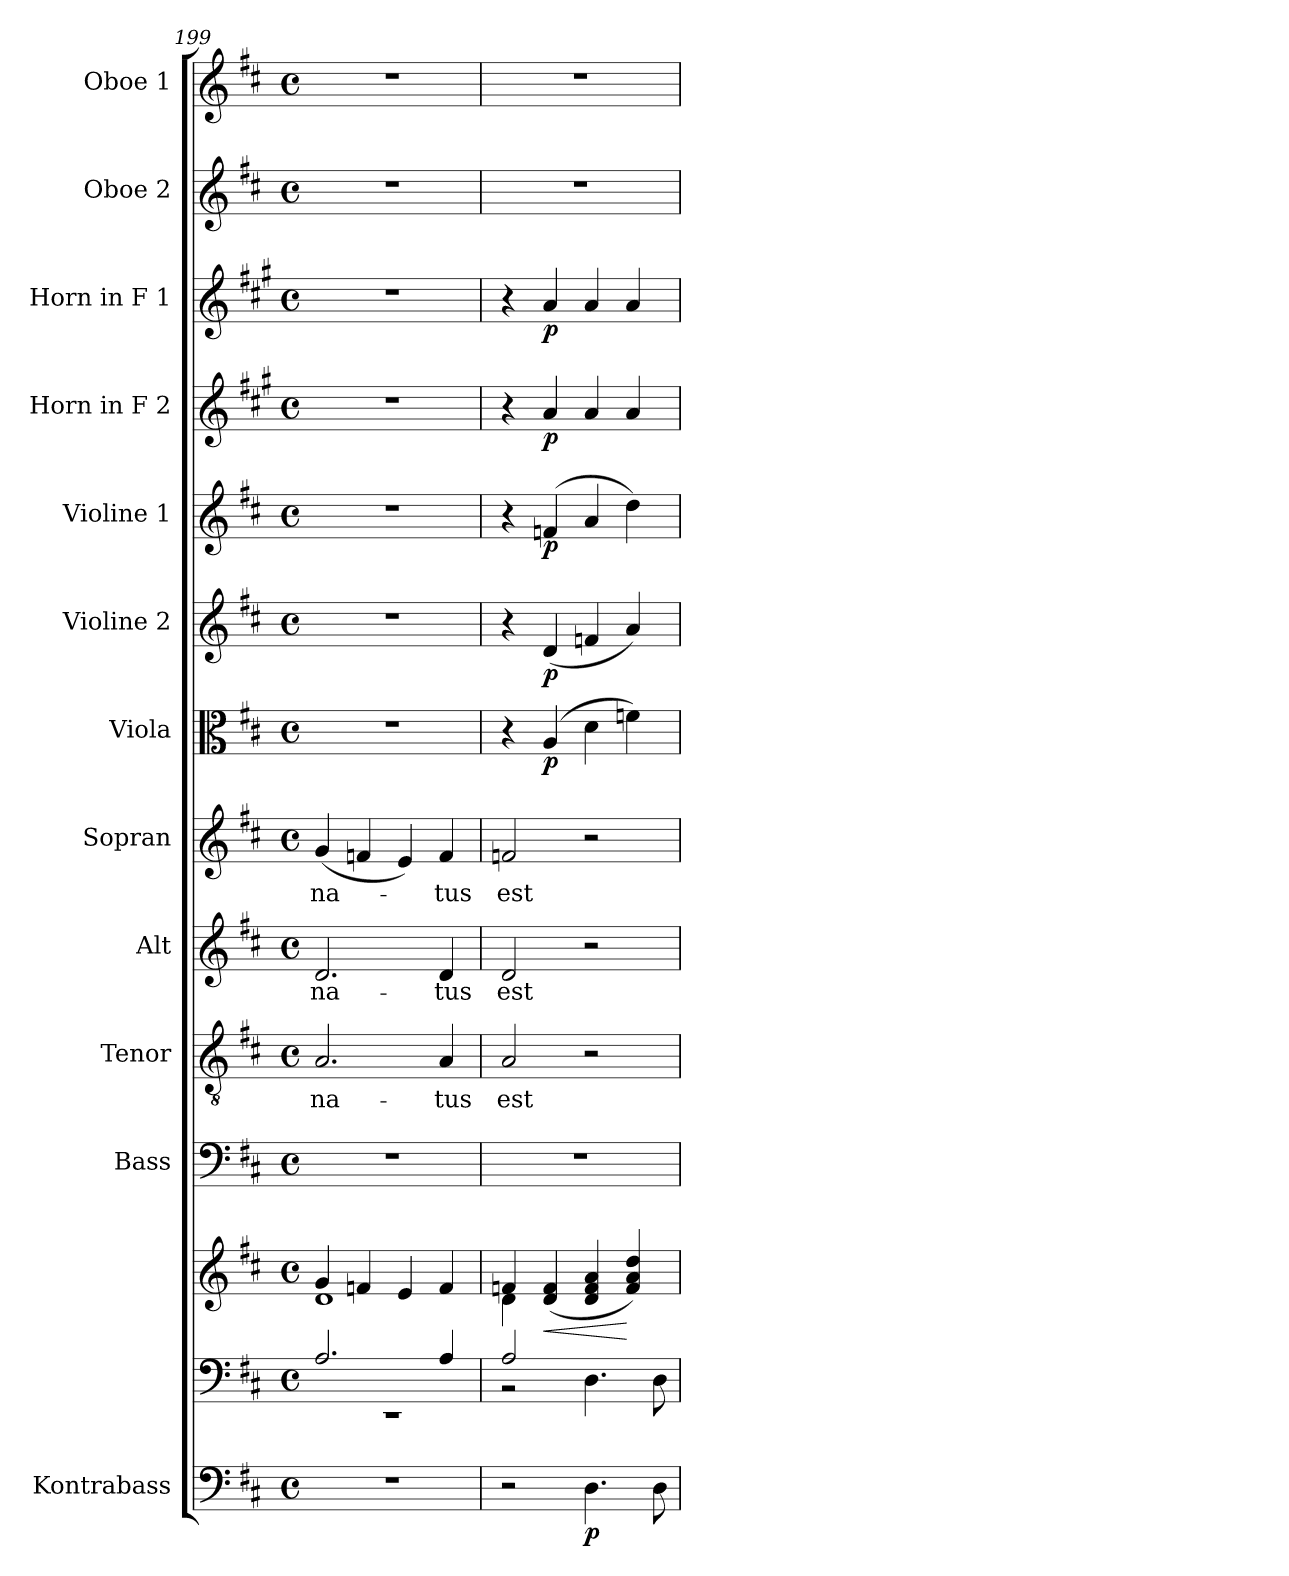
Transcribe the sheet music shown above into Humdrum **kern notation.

**kern	**dynam	**kern	**kern	**dynam	**kern	**kern	**text	**kern	**text	**kern	**text	**kern	**dynam	**kern	**dynam	**kern	**dynam	**kern	**dynam	**kern	**dynam	**kern	**kern
*part13	*part13	*part12	*part12	*part12	*part11	*part10	*part10	*part9	*part9	*part8	*part8	*part7	*part7	*part6	*part6	*part5	*part5	*part4	*part4	*part3	*part3	*part2	*part1
*staff14	*staff14	*staff13	*staff12	*staff12/13	*staff11	*staff10	*staff10	*staff9	*staff9	*staff8	*staff8	*staff7	*staff7	*staff6	*staff6	*staff5	*staff5	*staff4	*staff4	*staff3	*staff3	*staff2	*staff1
*I"Kontrabass	*	*	*	*	*I"Bass	*I"Tenor	*	*I"Alt	*	*I"Sopran	*	*I"Viola	*	*I"Violine 2	*	*I"Violine 1	*	*I"Horn in F 2	*	*I"Horn in F 1	*	*I"Oboe 2	*I"Oboe 1
*I'Kb.	*	*	*	*	*I'B.	*I'T.	*	*I'A.	*	*I'S.	*	*I'Vla.	*	*I'Vl. 2	*	*I'Vl. 1	*	*	*	*	*	*I'Ob. 2	*I'Ob. 1
*clefF4	*	*clefF4	*clefG2	*	*clefF4	*clefGv2	*	*clefG2	*	*clefG2	*	*clefC3	*	*clefG2	*	*clefG2	*	*clefG2	*	*clefG2	*	*clefG2	*clefG2
*ITrd7c12	*	*	*	*	*	*	*	*	*	*	*	*	*	*	*	*	*	*ITrd4c7	*	*ITrd4c7	*	*	*
*k[f#c#]	*	*k[f#c#]	*k[f#c#]	*	*k[f#c#]	*k[f#c#]	*	*k[f#c#]	*	*k[f#c#]	*	*k[f#c#]	*	*k[f#c#]	*	*k[f#c#]	*	*k[f#c#]	*	*k[f#c#]	*	*k[f#c#]	*k[f#c#]
*D:	*	*D:	*D:	*	*D:	*D:	*	*D:	*	*D:	*	*D:	*	*D:	*	*D:	*	*D:	*	*D:	*	*D:	*D:
*M4/4	*	*M4/4	*M4/4	*	*M4/4	*M4/4	*	*M4/4	*	*M4/4	*	*M4/4	*	*M4/4	*	*M4/4	*	*M4/4	*	*M4/4	*	*M4/4	*M4/4
*met(c)	*	*met(c)	*met(c)	*	*met(c)	*met(c)	*	*met(c)	*	*met(c)	*	*met(c)	*	*met(c)	*	*met(c)	*	*met(c)	*	*met(c)	*	*met(c)	*met(c)
=199	=199	=199	=199	=199	=199	=199	=199	=199	=199	=199	=199	=199	=199	=199	=199	=199	=199	=199	=199	=199	=199	=199	=199
*	*	*^	*^	*	*	*	*	*	*	*	*	*	*	*	*	*	*	*	*	*	*	*	*
!	!	!	!	!	!	!	!	!	!LO:LY:b	!	!LO:LY:b	!	!LO:LY:b	!	!	!	!	!	!	!	!	!	!	!	!
1r	.	2.A!/	1rEE	4g!/	1d!	.	1r	2.A/	-na-	2.d/	-na-	(<4g/	-na-	1r	.	1r	.	1r	.	1r	.	1r	.	1r	1r
.	.	.	.	4fn!/	.	.	.	.	.	.	.	4fn/	.	.	.	.	.	.	.	.	.	.	.	.	.
.	.	.	.	4e!/	.	.	.	.	.	.	.	4e/)	.	.	.	.	.	.	.	.	.	.	.	.	.
!	!	!	!	!	!	!	!	!	!LO:LY:b	!	!LO:LY:b	!	!LO:LY:b	!	!	!	!	!	!	!	!	!	!	!	!
.	.	4A!/	.	4f!/	.	.	.	4A/	-tus	4d/	-tus	4f/	-tus	.	.	.	.	.	.	.	.	.	.	.	.
!!LO:PB:g=z
=200	=200	=200	=200	=200	=200	=200	=200	=200	=200	=200	=200	=200	=200	=200	=200	=200	=200	=200	=200	=200	=200	=200	=200	=200	=200
!	!	!	!	!	!	!	!	!	!LO:LY:b	!	!LO:LY:b	!	!LO:LY:b	!	!	!	!	!	!	!	!	!	!	!	!
2r	.	2A!/	2rBB	4fn!/	4d!\	.	1r	2A/	est	2d/	est	2fn/	est	4r	.	4r	.	4r	.	4r	.	4r	.	1r	1r
!	!	!	!	!	!	!LO:HP:b	!	!	!	!	!	!	!	!	!LO:DY:b	!	!LO:DY:b	!	!LO:DY:b	!	!LO:DY:b	!	!LO:DY:b	!	!
.	.	.	.	(>4d/ 4f/	4ryy	<	.	.	.	.	.	.	.	(4A/	p	(<4d/	p	(4fn/	p	4d/	p	4d/	p	.	.
!	!LO:DY:b	!	!	!	!	!	!	!	!	!	!	!	!	!	!	!	!	!	!	!	!	!	!	!	!
4.DD\	p	2ryy	4.D\	4d/ 4f/ 4a/	2ryy	.	.	2r	.	2r	.	2r	.	4d\	.	4fn/	.	4a/	.	4d/	.	4d/	.	.	.
.	.	.	.	4f/ 4a/ 4dd/)	.	[	.	.	.	.	.	.	.	4fn\)	.	4a/)	.	4dd\)	.	4d/	.	4d/	.	.	.
8DD\	.	.	8D\	.	.	.	.	.	.	.	.	.	.	.	.	.	.	.	.	.	.	.	.	.	.
*	*	*v	*v	*	*	*	*	*	*	*	*	*	*	*	*	*	*	*	*	*	*	*	*	*	*
*	*	*	*v	*v	*	*	*	*	*	*	*	*	*	*	*	*	*	*	*	*	*	*	*	*
=	=	=	=	=	=	=	=	=	=	=	=	=	=	=	=	=	=	=	=	=	=	=	=
*-	*-	*-	*-	*-	*-	*-	*-	*-	*-	*-	*-	*-	*-	*-	*-	*-	*-	*-	*-	*-	*-	*-	*-
